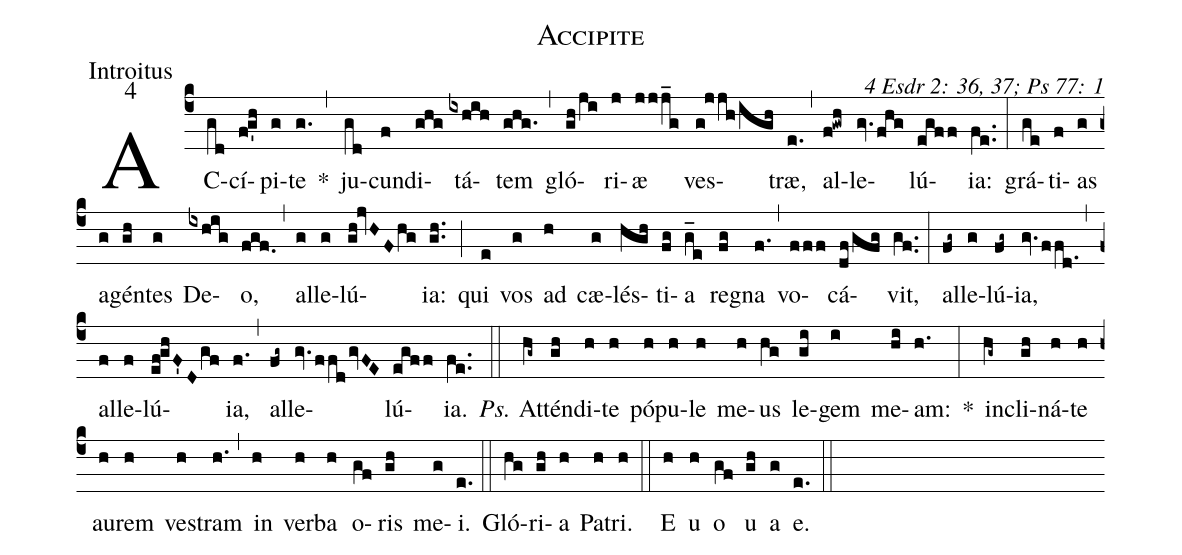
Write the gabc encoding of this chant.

name: Accipite;
office-part: Introitus;
mode: 4;
commentary: 4 Esdr 2: 36, 37; Ps 77: 1;
%%
(c4) AC(gd)cí(f!g'h)pi(g)te(g.) *(,) ju(gd)cun(f)di(ghg)tá(ixhih)tem(ghg.) (,) gló(gh/ji)ri(j)æ(jjj_g) ves(g!jjh/igh)træ,(e.) (,) al(f!gwh)le(gv.fhg)lú(egff)ia:(fe..) (:)
grá(ge)ti(f)as(g) a(g)gén(gh)tes(g) De(ixhig)o,(fgf.) (,) al(g)le(g)lú(gh!jvHF/hg)ia:(gh..) (;) qui(e) vos(g) ad(h) cæ(g)lés(hgh)ti(fg)a(g_e) re(fg)gna(f.) (,) vo(fff)cá(df/gfg)vit,(gf..) (:)
al(fg~)le(g)lú(fg~)ia,(gv.ffd.) (,) al(f)le(f)lú(ef!ghF'D/gf)ia,(f.) (,) al(fg~)le(gv.ffd/gvFE)lú(egff)ia.(fe..) (::)
<i>Ps.</i> At(hg~)tén(gh)di(h)te(h) pó(h)pu(h)le(h) me(h)us(hg) le(gi)gem(i) me(hi)am:(h.) *(:)
in(hg~)cli(gh)ná(h)te(h) au(h)rem(h) ves(h)tram(h.) (,) in(h) ver(h)ba(h) o(gf)ris(gh) me(g)i.(e.) (::)
Gló(hg)ri(gh)a(h) Pa(h)tri.(h) (::)
<eu>E(h) u(h) o(gf) u(gh) a(g) e.</eu>(e.) (::)
